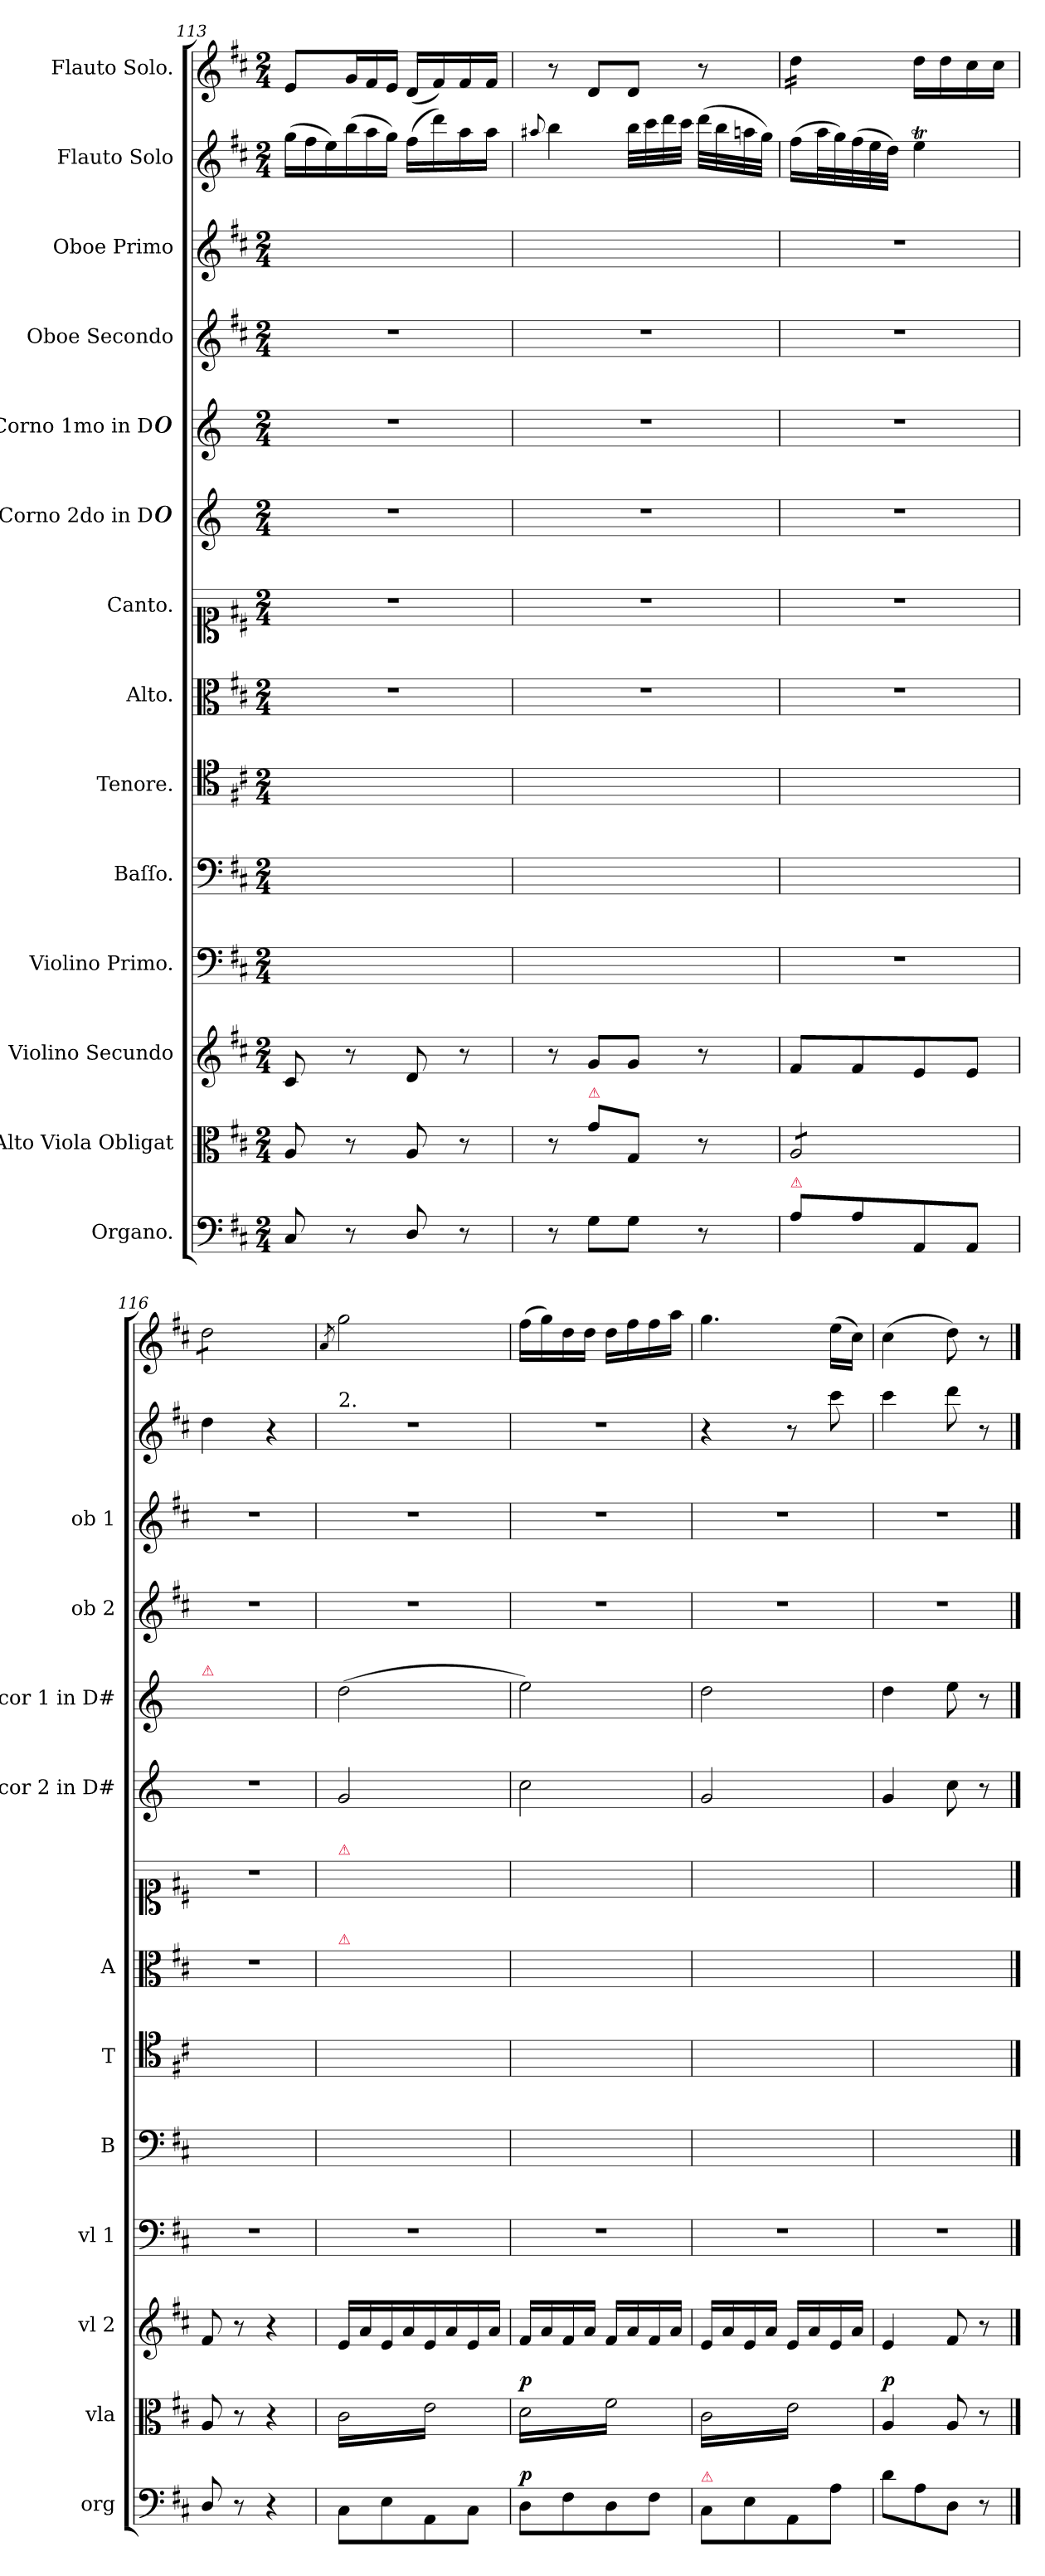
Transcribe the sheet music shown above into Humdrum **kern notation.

**kern	**dynam	**kern	**dynam	**kern	**dynam	**kern	**kern	**kern	**kern	**kern	**kern	**kern	**kern	**kern	**kern	**kern	**dynam
*part14	*part14	*part13	*part13	*part12	*part12	*part11	*part10	*part9	*part8	*part7	*part6	*part5	*part4	*part3	*part2	*part1	*part1
*staff14	*staff14	*staff13	*staff13	*staff12	*staff12	*staff11	*staff10	*staff9	*staff8	*staff7	*staff6	*staff5	*staff4	*staff3	*staff2	*staff1	*staff1
*I"Organo.	*	*I"Alto Viola Obligat	*	*I"Violino Secundo	*	*I"Violino Primo.	*I"Baſſo.	*I"Tenore.	*I"Alto.	*I"Canto.	*I"Corno 2do in D#	*I"Corno 1mo in D#	*I"Oboe Secondo	*I"Oboe Primo	*I"Flauto Solo	*I"Flauto Solo.	*
*I'org	*	*I'vla	*	*I'vl 2	*	*I'vl 1	*I'B	*I'T	*I'A	*	*I'cor 2 in D#	*I'cor 1 in D#	*I'ob 2	*I'ob 1	*	*	*
*clefF4	*	*clefC3	*	*clefG2	*	*clefF4	*clefF4	*clefC4	*clefC3	*clefC1	*clefG2	*clefG2	*clefG2	*clefG2	*clefG2	*clefG2	*
*	*	*	*	*	*	*	*	*	*	*	*ITrd6c10	*ITrd6c10	*	*	*	*	*
*k[f#c#]	*	*k[f#c#]	*	*k[f#c#]	*	*k[f#c#]	*k[f#c#]	*k[f#c#]	*k[f#c#]	*k[f#c#]	*k[f#c#]	*k[f#c#]	*k[f#c#]	*k[f#c#]	*k[f#c#]	*k[f#c#]	*
*D:	*	*D:	*	*D:	*	*D:	*D:	*D:	*D:	*D:	*D:	*D:	*D:	*D:	*D:	*D:	*
*M2/4	*	*M2/4	*	*M2/4	*	*M2/4	*M2/4	*M2/4	*M2/4	*M2/4	*M2/4	*M2/4	*M2/4	*M2/4	*M2/4	*M2/4	*
*	*	*	*	*	*	*	*	*	*	*	*	*	*	*	*Xtuplet	*	*
=113	=113	=113	=113	=113	=113	=113	=113	=113	=113	=113	=113	=113	=113	=113	=113	=113	=113
8C#/	.	8A/	.	8c#/	.	2ryy	2ryy	2ryy	2r	2r	2r	2r	2r	2ryy	(24gg\LL	8e/L	.
.	.	.	.	.	.	.	.	.	.	.	.	.	.	.	24ff#\	.	.
.	.	.	.	.	.	.	.	.	.	.	.	.	.	.	24ee\)	.	.
*	*	*	*	*	*	*	*	*	*	*	*	*	*	*	*	*Xtuplet	*
8r	.	8r	.	8r	.	.	.	.	.	.	.	.	.	.	(24bb\	24g/L	.
.	.	.	.	.	.	.	.	.	.	.	.	.	.	.	24aa\	24f#/	.
.	.	.	.	.	.	.	.	.	.	.	.	.	.	.	24gg\JJ)	24e/JJ	.
8D/	.	8A/	.	8d/	.	.	.	.	.	.	.	.	.	.	(16ff#\LL	(16d/LL	.
.	.	.	.	.	.	.	.	.	.	.	.	.	.	.	16ddd\)	16f#/)	.
8r	.	8r	.	8r	.	.	.	.	.	.	.	.	.	.	16aa\	16f#/	.
.	.	.	.	.	.	.	.	.	.	.	.	.	.	.	16aa\JJ	16f#/JJ	.
=114	=114	=114	=114	=114	=114	=114	=114	=114	=114	=114	=114	=114	=114	=114	=114	=114	=114
.	.	.	.	.	.	.	.	.	.	.	.	.	.	.	8qqaa#X/	.	.
8r	.	8r	.	8r	.	2ryy	2ryy	2ryy	2r	2r	2r	2r	2r	2ryy	4bb\	8r	.
!	!	!LO:TX:a:color=crimson:t=⚠	!	!	!	!	!	!	!	!	!	!	!	!	!	!	!
8G\L	.	8g\L	.	8g/L	.	.	.	.	.	.	.	.	.	.	.	8d/L	.
8G\J	.	8G/J	.	8g/J	.	.	.	.	.	.	.	.	.	.	32bb\LLL	8d/J	.
.	.	.	.	.	.	.	.	.	.	.	.	.	.	.	32ccc#\	.	.
.	.	.	.	.	.	.	.	.	.	.	.	.	.	.	32ddd\	.	.
.	.	.	.	.	.	.	.	.	.	.	.	.	.	.	32ccc#\JJJ	.	.
8r	.	8r	.	8r	.	.	.	.	.	.	.	.	.	.	(32ddd\LLL	8r	.
.	.	.	.	.	.	.	.	.	.	.	.	.	.	.	32bb\	.	.
.	.	.	.	.	.	.	.	.	.	.	.	.	.	.	32aan\	.	.
.	.	.	.	.	.	.	.	.	.	.	.	.	.	.	32gg\JJJ)	.	.
=115	=115	=115	=115	=115	=115	=115	=115	=115	=115	=115	=115	=115	=115	=115	=115	=115	=115
!LO:TX:a:color=crimson:t=⚠	!	!	!	!	!	!	!	!	!	!	!	!	!	!	!	!	!
*	*	*tremolo	*	*	*	*	*	*	*	*	*	*	*	*	*	*	*
*	*	*	*	*	*	*	*	*	*	*	*	*	*	*	*	*tremolo	*
8A\L	.	8A/L	.	8f#/L	.	2r	2ryy	2ryy	2r	2r	2r	2r	2r	2r	(16ff#\LL	16dd\LL	.
.	.	.	.	.	.	.	.	.	.	.	.	.	.	.	32aa\L	16dd\	.
.	.	.	.	.	.	.	.	.	.	.	.	.	.	.	32gg\)	.	.
8A\	.	8A/	.	8f#/	.	.	.	.	.	.	.	.	.	.	(32ff#\	16dd\	.
.	.	.	.	.	.	.	.	.	.	.	.	.	.	.	32ee\	.	.
!	!	!	!	!	!	!	!	!	!	!	!	!	!	!	!LO:N:vis=32	!	!
.	.	.	.	.	.	.	.	.	.	.	.	.	.	.	16dd\JJJ)	16dd\JJ	.
*	*	*	*	*	*	*	*	*	*	*	*	*	*	*	*	*Xtremolo	*
8AA/	.	8A/	.	8e/	.	.	.	.	.	.	.	.	.	.	4eeT\	16dd\LL	.
.	.	.	.	.	.	.	.	.	.	.	.	.	.	.	.	16dd\	.
8AA/J	.	8A/J	.	8e/J	.	.	.	.	.	.	.	.	.	.	.	16cc#\	.
*	*	*Xtremolo	*	*	*	*	*	*	*	*	*	*	*	*	*	*	*
.	.	.	.	.	.	.	.	.	.	.	.	.	.	.	.	16cc#\JJ	.
=116	=116	=116	=116	=116	=116	=116	=116	=116	=116	=116	=116	=116	=116	=116	=116	=116	=116
!	!	!	!	!	!	!	!	!	!	!	!	!	!	!	!	!LO:TX:a:t=....	!
!	!	!	!	!	!	!	!	!	!	!	!	!LO:TX:a:color=crimson:t=⚠	!	!	!	!	!
*	*	*	*	*	*	*	*	*	*	*	*	*	*	*	*	*tremolo	*
8D/	.	8A/	.	8f#/	.	2r	2ryy	2ryy	2r	2r	2r	2ryy	2r	2r	4dd\	8dd\L	.
8r	.	8r	.	8r	.	.	.	.	.	.	.	.	.	.	.	8dd\	.
4r	.	4r	.	4r	.	.	.	.	.	.	.	.	.	.	4r	8dd\	.
.	.	.	.	.	.	.	.	.	.	.	.	.	.	.	.	8dd\J	.
*	*	*	*	*	*	*	*	*	*	*	*	*	*	*	*	*Xtremolo	*
=117	=117	=117	=117	=117	=117	=117	=117	=117	=117	=117	=117	=117	=117	=117	=117	=117	=117
.	.	.	.	.	.	.	.	.	.	.	.	.	.	.	.	8qa/	.
!	!	!	!	!	!	!	!	!	!	!	!	!	!	!	!LO:TX:a:t=2.	!	!
!	!	!	!	!	!	!	!	!	!	!LO:TX:a:color=crimson:t=⚠	!	!	!	!	!	!	!
!	!	!	!	!	!	!	!	!	!LO:TX:a:color=crimson:t=⚠	!	!	!	!	!	!	!	!
!	!LO:DY:a	!	!LO:DY:a	!	!LO:DY:b	!	!	!	!	!	!	!	!	!	!	!	!LO:DY:b
*	*	*tremolo	*	*	*	*	*	*	*	*	*	*	*	*	*	*	*
8C#\L	for&colon;	16c#\LL	for	16e/LL	for	2r	2ryy	2ryy	2ryy	2ryy	2A/	(2e\	2r	2r	2r	2gg\	for
.	.	16e\	.	16a/	.	.	.	.	.	.	.	.	.	.	.	.	.
8E\	.	16c#\	.	16e/	.	.	.	.	.	.	.	.	.	.	.	.	.
.	.	16e\	.	16a/	.	.	.	.	.	.	.	.	.	.	.	.	.
8AA\	.	16c#\	.	16e/	.	.	.	.	.	.	.	.	.	.	.	.	.
.	.	16e\	.	16a/	.	.	.	.	.	.	.	.	.	.	.	.	.
8C#\J	.	16c#\	.	16e/	.	.	.	.	.	.	.	.	.	.	.	.	.
.	.	16e\JJ	.	16a/JJ	.	.	.	.	.	.	.	.	.	.	.	.	.
=118	=118	=118	=118	=118	=118	=118	=118	=118	=118	=118	=118	=118	=118	=118	=118	=118	=118
!	!LO:DY:a	!	!LO:DY:a	!	!LO:DY:b	!	!	!	!	!	!	!	!	!	!	!	!LO:DY:b
8D\L	p.	16d\LL	p.	16f#/LL	p&colon;	2r	2ryy	2ryy	2ryy	2ryy	2d\	2f#\)	2r	2r	2r	(16ff#\LL	pia
.	.	16f#\	.	16a/	.	.	.	.	.	.	.	.	.	.	.	16gg\)	.
8F#\	.	16d\	.	16f#/	.	.	.	.	.	.	.	.	.	.	.	16dd\	.
.	.	16f#\	.	16a/JJ	.	.	.	.	.	.	.	.	.	.	.	16dd\JJ	.
8D\	.	16d\	.	16f#/LL	.	.	.	.	.	.	.	.	.	.	.	16dd\LL	.
.	.	16f#\	.	16a/	.	.	.	.	.	.	.	.	.	.	.	16ff#\	.
8F#\J	.	16d\	.	16f#/	.	.	.	.	.	.	.	.	.	.	.	16ff#\	.
.	.	16f#\JJ	.	16a/JJ	.	.	.	.	.	.	.	.	.	.	.	16aa\JJ	.
=119	=119	=119	=119	=119	=119	=119	=119	=119	=119	=119	=119	=119	=119	=119	=119	=119	=119
!LO:TX:a:color=crimson:t=⚠	!	!	!	!	!	!	!	!	!	!	!	!	!	!	!	!	!
!	!	!	!	!	!	!	!	!	!	!	!	!	!	!	!	!	!LO:DY:b
8C#\L	.	16c#\LL	.	16e/LL	.	2r	2ryy	2ryy	2ryy	2ryy	2A/	2e\	2r	2r	4r	4.gg\	for.
.	.	16e\	.	16a/	.	.	.	.	.	.	.	.	.	.	.	.	.
8E\	.	16c#\	.	16e/	.	.	.	.	.	.	.	.	.	.	.	.	.
.	.	16e\	.	16a/JJ	.	.	.	.	.	.	.	.	.	.	.	.	.
8AA/	.	16c#\	.	16e/LL	.	.	.	.	.	.	.	.	.	.	8r	.	.
.	.	16e\	.	16a/	.	.	.	.	.	.	.	.	.	.	.	.	.
8A\J	.	16c#\	.	16e/	.	.	.	.	.	.	.	.	.	.	8ccc#\	(16ee\LL	.
.	.	16e\JJ	.	16a/JJ	.	.	.	.	.	.	.	.	.	.	.	16cc#\JJ)	.
*	*	*Xtremolo	*	*	*	*	*	*	*	*	*	*	*	*	*	*	*
=120	=120	=120	=120	=120	=120	=120	=120	=120	=120	=120	=120	=120	=120	=120	=120	=120	=120
!	!	!	!LO:DY:a	!	!	!	!	!	!	!	!	!	!	!	!	!	!LO:DY:b
8d\L	.	4A/	p.	4e/	.	2r	2ryy	2ryy	2ryy	2ryy	4A/	4e\	2r	2r	4ccc#\	(4cc#\	pia
.	.	.	.	.	.	.	.	.	.	.	.	.	.	.	.	.	.
8A\	.	.	.	.	.	.	.	.	.	.	.	.	.	.	.	.	.
.	.	.	.	.	.	.	.	.	.	.	.	.	.	.	.	.	.
8D\J	.	8A/	.	8f#/	.	.	.	.	.	.	8d\	8f#\	.	.	8ddd\	8dd\)	.
8r	.	8r	.	8r	.	.	.	.	.	.	8r	8r	.	.	8r	8r	.
==	==	==	==	==	==	==	==	==	==	==	==	==	==	==	==	==	==
*-	*-	*-	*-	*-	*-	*-	*-	*-	*-	*-	*-	*-	*-	*-	*-	*-	*-
